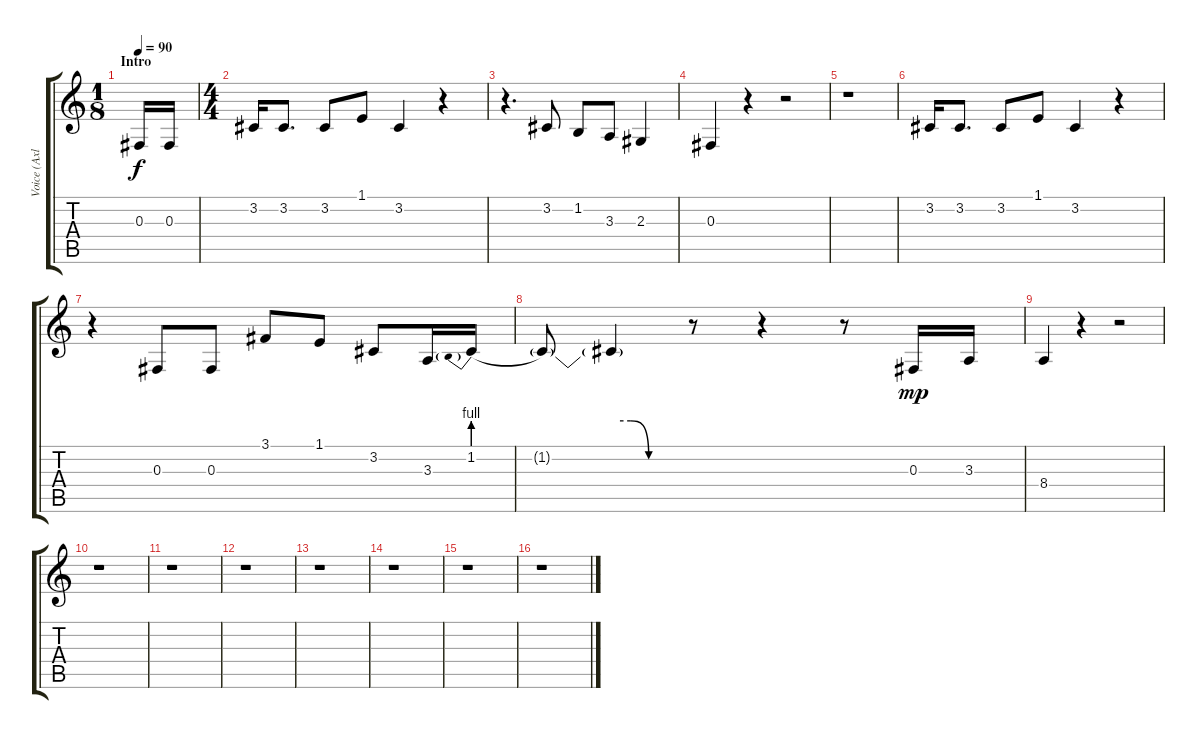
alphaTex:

\track ("Voice (Axl)" "Voice (Axl") {instrument lead2sawtooth}
\staff {score tabs}
\tuning (Eb4 Bb3 Gb3 Db3 Ab2 Eb2) {hide}
\ts (1 8)
\section ("" "Intro")
\tempo 90
\clef g2
\ks c
0.3.16{dy f instrument lead2sawtooth} 0.3.16 |
\ts (4 4)
3.2.16 3.2.8{d} 3.2.8 1.1.8 3.2.4 r.4 |
r.4{d} 3.2.8 1.2.8 3.3.8 2.3.4 |
0.3.4 r.4 r.2 |
r.1 |
3.2.16 3.2.8{d} 3.2.8 1.1.8 3.2.4 r.4 |
r.4 0.3.8 0.3.8 3.1.8 1.1.8 3.2.8 3.3.16 1.2{be (prebend 0 4 60 4)}.16 |
1.2{t}.8 1.2{be (custom 0 4 15 4 30 0 60 0) t}.4 r.8 r.4 r.8 0.3.16{dy mp} 3.3.16 |
8.4.4 r.4 r.2 |
r.1 |
r.1 |
r.1 |
r.1 |
r.1 |
r.1 |
r.1
